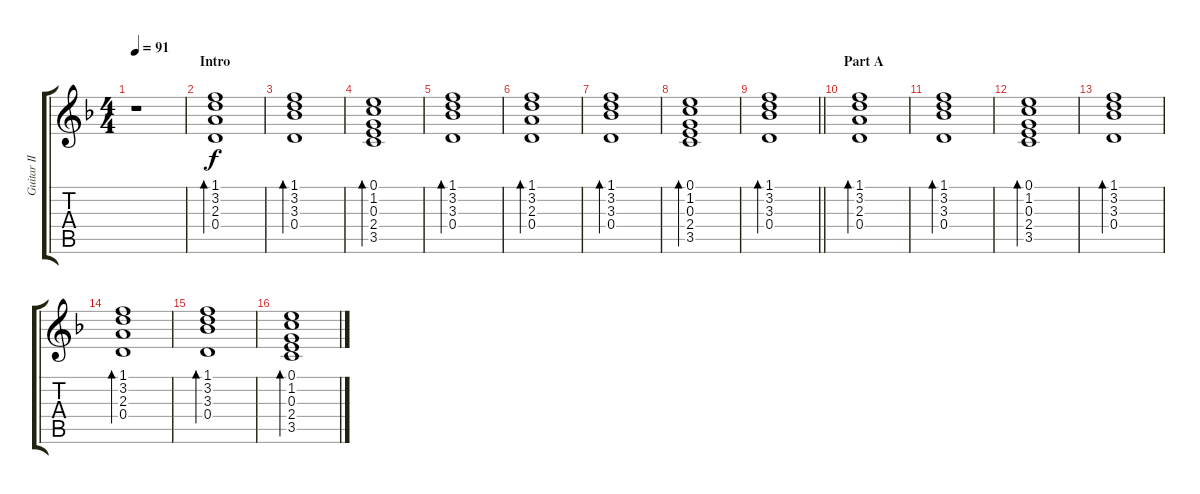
\track ("Guitar II (Sugizo)" "Guitar II ") {instrument distortionguitar}
\staff {score tabs}
\tuning (E4 B3 G3 D3 A2 E2) {hide}
\ts (4 4)
\tempo 91
\clef g2
\ks f
r.1{dy f instrument distortionguitar} |
\section ("" "Intro")
(1.1 3.2 2.3 0.4).1{bd 120} |
(1.1 3.2 3.3 0.4).1{bd 120} |
(0.1 1.2 0.3 2.4 3.5).1{bd 120} |
(1.1 3.2 3.3 0.4).1{bd 120} |
(1.1 3.2 2.3 0.4).1{bd 120} |
(1.1 3.2 3.3 0.4).1{bd 120} |
(0.1 1.2 0.3 2.4 3.5).1{bd 120} |
\barLineRight lightlight
(1.1 3.2 3.3 0.4).1{bd 120} |
\section ("" "Part A")
(1.1 3.2 2.3 0.4).1{bd 120} |
(1.1 3.2 3.3 0.4).1{bd 120} |
(0.1 1.2 0.3 2.4 3.5).1{bd 120} |
(1.1 3.2 3.3 0.4).1{bd 120} |
(1.1 3.2 2.3 0.4).1{bd 120} |
(1.1 3.2 3.3 0.4).1{bd 120} |
(0.1 1.2 0.3 2.4 3.5).1{bd 120}
